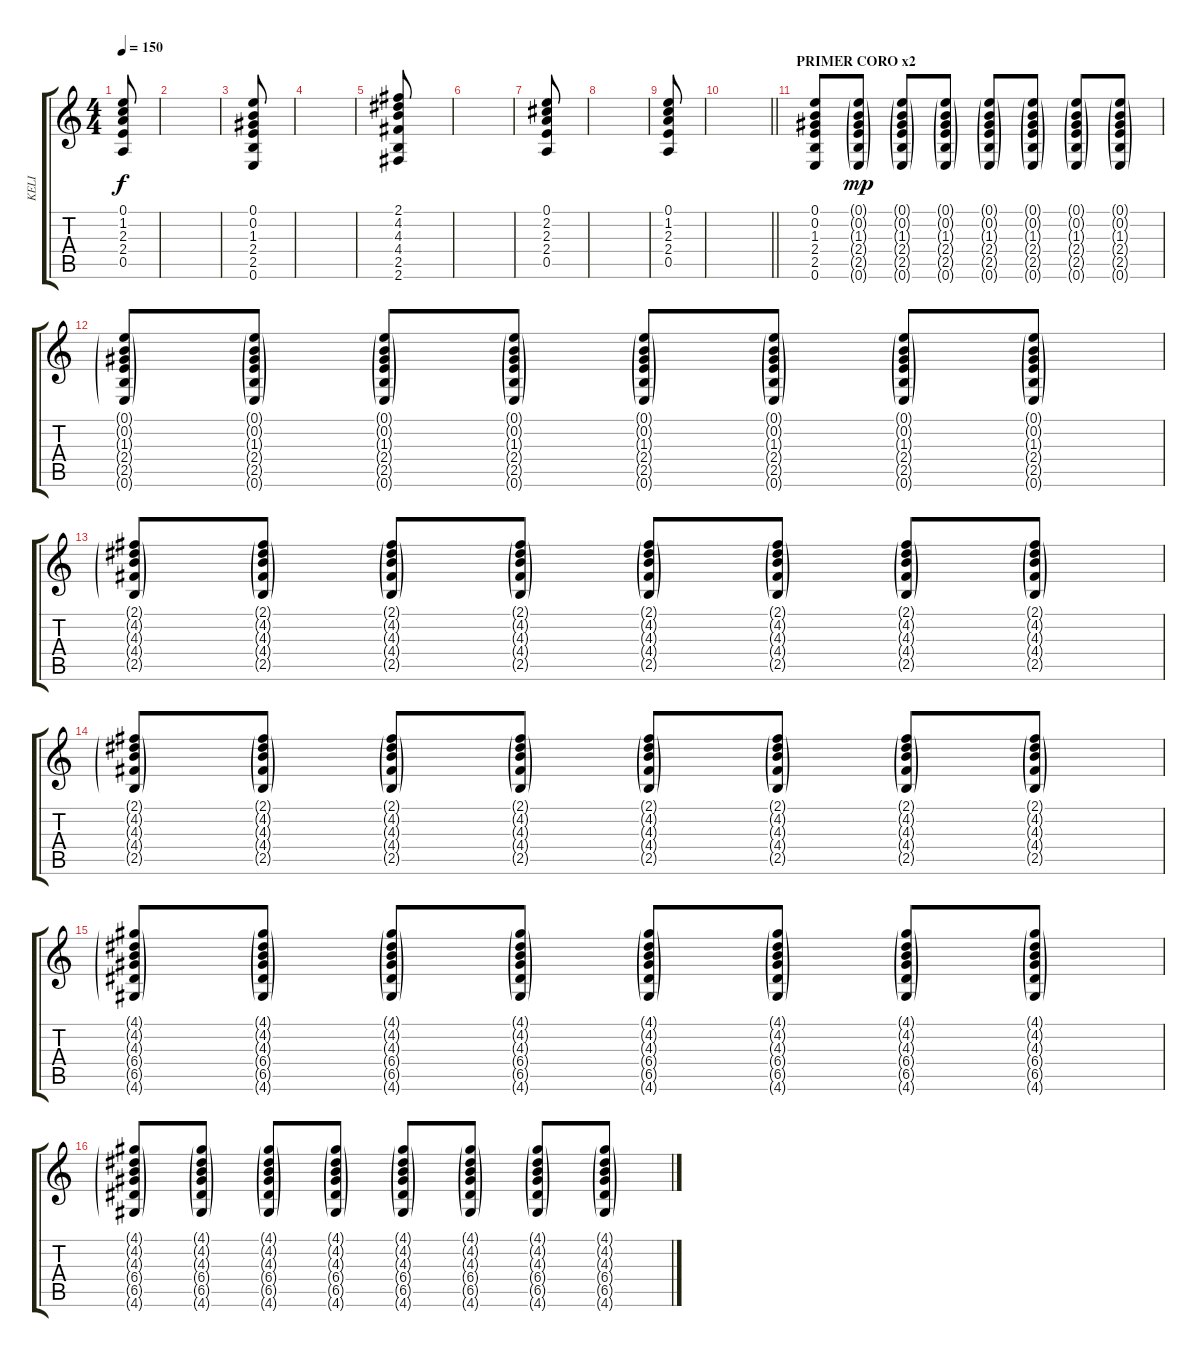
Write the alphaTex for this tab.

\track ("KELI" "KELI") {instrument distortionguitar}
\staff {score tabs}
\tuning (E4 B3 G3 D3 A2 E2) {hide}
\ts (4 4)
\tempo 150
\clef g2
\ks c
(0.1 1.2 2.3 2.4 0.5).8{dy f} |
|
(0.1 0.2 1.3 2.4 2.5 0.6).8 |
|
(2.1 4.2 4.3 4.4 2.5 2.6).8 |
|
(0.1 2.2 2.3 2.4 0.5).8 |
|
(0.1 1.2 2.3 2.4 0.5).8 |
\barLineRight lightlight
|
\section ("" "PRIMER CORO x2")
(0.1 0.2 1.3 2.4 2.5 0.6).8 (0.1{g} 0.2{g} 1.3{g} 2.4{g} 2.5{g} 0.6{g}).8{dy mp} (0.1{g} 0.2{g} 1.3{g} 2.4{g} 2.5{g} 0.6{g}).8 (0.1{g} 0.2{g} 1.3{g} 2.4{g} 2.5{g} 0.6{g}).8 (0.1{g} 0.2{g} 1.3{g} 2.4{g} 2.5{g} 0.6{g}).8 (0.1{g} 0.2{g} 1.3{g} 2.4{g} 2.5{g} 0.6{g}).8 (0.1{g} 0.2{g} 1.3{g} 2.4{g} 2.5{g} 0.6{g}).8 (0.1{g} 0.2{g} 1.3{g} 2.4{g} 2.5{g} 0.6{g}).8 |
(0.1{g} 0.2{g} 1.3{g} 2.4{g} 2.5{g} 0.6{g}).8 (0.1{g} 0.2{g} 1.3{g} 2.4{g} 2.5{g} 0.6{g}).8 (0.1{g} 0.2{g} 1.3{g} 2.4{g} 2.5{g} 0.6{g}).8 (0.1{g} 0.2{g} 1.3{g} 2.4{g} 2.5{g} 0.6{g}).8 (0.1{g} 0.2{g} 1.3{g} 2.4{g} 2.5{g} 0.6{g}).8 (0.1{g} 0.2{g} 1.3{g} 2.4{g} 2.5{g} 0.6{g}).8 (0.1{g} 0.2{g} 1.3{g} 2.4{g} 2.5{g} 0.6{g}).8 (0.1{g} 0.2{g} 1.3{g} 2.4{g} 2.5{g} 0.6{g}).8 |
(2.1{g} 4.2{g} 4.3{g} 4.4{g} 2.5{g}).8 (2.1{g} 4.2{g} 4.3{g} 4.4{g} 2.5{g}).8 (2.1{g} 4.2{g} 4.3{g} 4.4{g} 2.5{g}).8 (2.1{g} 4.2{g} 4.3{g} 4.4{g} 2.5{g}).8 (2.1{g} 4.2{g} 4.3{g} 4.4{g} 2.5{g}).8 (2.1{g} 4.2{g} 4.3{g} 4.4{g} 2.5{g}).8 (2.1{g} 4.2{g} 4.3{g} 4.4{g} 2.5{g}).8 (2.1{g} 4.2{g} 4.3{g} 4.4{g} 2.5{g}).8 |
(2.1{g} 4.2{g} 4.3{g} 4.4{g} 2.5{g}).8 (2.1{g} 4.2{g} 4.3{g} 4.4{g} 2.5{g}).8 (2.1{g} 4.2{g} 4.3{g} 4.4{g} 2.5{g}).8 (2.1{g} 4.2{g} 4.3{g} 4.4{g} 2.5{g}).8 (2.1{g} 4.2{g} 4.3{g} 4.4{g} 2.5{g}).8 (2.1{g} 4.2{g} 4.3{g} 4.4{g} 2.5{g}).8 (2.1{g} 4.2{g} 4.3{g} 4.4{g} 2.5{g}).8 (2.1{g} 4.2{g} 4.3{g} 4.4{g} 2.5{g}).8 |
(4.1{g} 4.2{g} 4.3{g} 6.4{g} 6.5{g} 4.6{g}).8 (4.1{g} 4.2{g} 4.3{g} 6.4{g} 6.5{g} 4.6{g}).8 (4.1{g} 4.2{g} 4.3{g} 6.4{g} 6.5{g} 4.6{g}).8 (4.1{g} 4.2{g} 4.3{g} 6.4{g} 6.5{g} 4.6{g}).8 (4.1{g} 4.2{g} 4.3{g} 6.4{g} 6.5{g} 4.6{g}).8 (4.1{g} 4.2{g} 4.3{g} 6.4{g} 6.5{g} 4.6{g}).8 (4.1{g} 4.2{g} 4.3{g} 6.4{g} 6.5{g} 4.6{g}).8 (4.1{g} 4.2{g} 4.3{g} 6.4{g} 6.5{g} 4.6{g}).8 |
(4.1{g} 4.2{g} 4.3{g} 6.4{g} 6.5{g} 4.6{g}).8 (4.1{g} 4.2{g} 4.3{g} 6.4{g} 6.5{g} 4.6{g}).8 (4.1{g} 4.2{g} 4.3{g} 6.4{g} 6.5{g} 4.6{g}).8 (4.1{g} 4.2{g} 4.3{g} 6.4{g} 6.5{g} 4.6{g}).8 (4.1{g} 4.2{g} 4.3{g} 6.4{g} 6.5{g} 4.6{g}).8 (4.1{g} 4.2{g} 4.3{g} 6.4{g} 6.5{g} 4.6{g}).8 (4.1{g} 4.2{g} 4.3{g} 6.4{g} 6.5{g} 4.6{g}).8 (4.1{g} 4.2{g} 4.3{g} 6.4{g} 6.5{g} 4.6{g}).8
